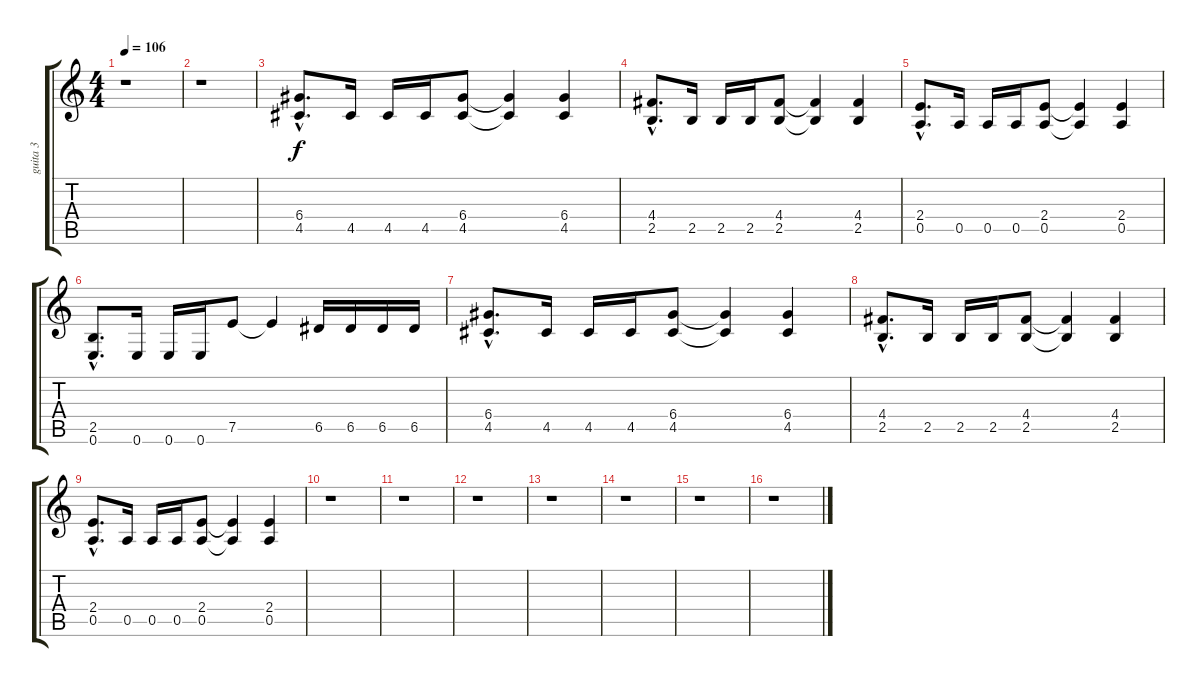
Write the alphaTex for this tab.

\track ("guita 3" "guita 3") {instrument electricguitarclean}
\staff {score tabs}
\tuning (E4 B3 G3 D3 A2 E2) {hide}
\ts (4 4)
\tempo 106
\clef g2
\ks c
r.1{dy f} |
r.1 |
(6.4{hac} 4.5{hac}).8{d volume 16 instrument distortionguitar} 4.5.16 4.5.16 4.5.16 (6.4 4.5).8 (6.4{t} 4.5{t}).4 (6.4 4.5).4 |
(4.4{hac} 2.5{hac}).8{d} 2.5.16 2.5.16 2.5.16 (4.4 2.5).8 (4.4{t} 2.5{t}).4 (4.4 2.5).4 |
(2.4{hac} 0.5{hac}).8{d} 0.5.16 0.5.16 0.5.16 (2.4 0.5).8 (2.4{t} 0.5{t}).4 (2.4 0.5).4 |
(2.5{hac} 0.6{hac}).8{d} 0.6.16 0.6.16 0.6.16 7.5.8 7.5{t}.4 6.5.16 6.5.16 6.5.16 6.5.16 |
(6.4{hac} 4.5{hac}).8{d} 4.5.16 4.5.16 4.5.16 (6.4 4.5).8 (6.4{t} 4.5{t}).4 (6.4 4.5).4 |
(4.4{hac} 2.5{hac}).8{d} 2.5.16 2.5.16 2.5.16 (4.4 2.5).8 (4.4{t} 2.5{t}).4 (4.4 2.5).4 |
(2.4{hac} 0.5{hac}).8{d} 0.5.16 0.5.16 0.5.16 (2.4 0.5).8 (2.4{t} 0.5{t}).4 (2.4 0.5).4 |
r.1 |
r.1 |
r.1 |
r.1 |
r.1 |
r.1 |
r.1
